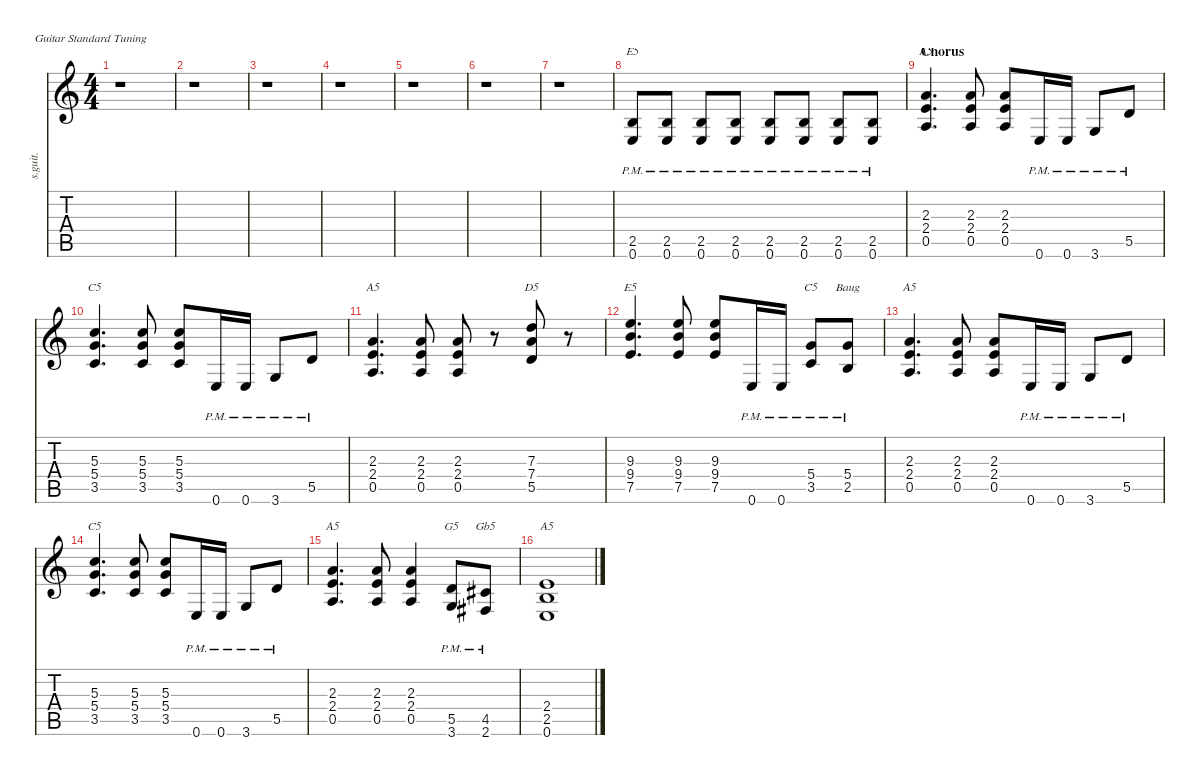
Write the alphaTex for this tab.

\defaultSystemsLayout 4
\hideDynamics
\bracketExtendMode nobrackets
\track ("James Hetfield - Rhythm Guitar" "s.guit.") {instrument distortionguitar}
\staff {score tabs}
\tuning (E4 B3 G3 D3 A2 E2)
\chord ("E5" 3 1 2 2 0 x) {showdiagram false}
\chord ("A5" 3 1 2 2 0 x) {showdiagram false}
\chord ("C5" 3 1 2 2 0 x) {showdiagram false}
\chord ("D5" 3 1 2 2 0 x) {showdiagram false}
\chord ("Baug" 3 1 2 2 0 x) {showdiagram false}
\chord ("G5" 3 1 2 2 0 x) {showdiagram false}
\chord ("Gb5" 3 1 2 2 0 x) {showdiagram false}
\ts (4 4)
\tempo (113 hide)
\clef g2
\ks c
r.1{dy f} |
r.1 |
r.1 |
r.1 |
r.1 |
r.1 |
r.1 |
(2.5{pm} 0.6{pm}).8{ch "E5" lyrics (0 "") lyrics (1 "") lyrics (2 "") lyrics (3 "") lyrics (4 "")} (2.5{pm} 0.6{pm}).8{lyrics (0 "") lyrics (1 "") lyrics (2 "") lyrics (3 "") lyrics (4 "")} (2.5{pm} 0.6{pm}).8{lyrics (0 "") lyrics (1 "") lyrics (2 "") lyrics (3 "") lyrics (4 "")} (2.5{pm} 0.6{pm}).8{lyrics (0 "") lyrics (1 "") lyrics (2 "") lyrics (3 "") lyrics (4 "")} (2.5{pm} 0.6{pm}).8{lyrics (0 "") lyrics (1 "") lyrics (2 "") lyrics (3 "") lyrics (4 "")} (2.5{pm} 0.6{pm}).8{lyrics (0 "") lyrics (1 "") lyrics (2 "") lyrics (3 "") lyrics (4 "")} (2.5{pm} 0.6{pm}).8{lyrics (0 "") lyrics (1 "") lyrics (2 "") lyrics (3 "") lyrics (4 "")} (2.5{pm} 0.6{pm}).8{lyrics (0 "") lyrics (1 "") lyrics (2 "") lyrics (3 "") lyrics (4 "")} |
\section ("" "Chorus")
\tempo (119 hide)
(2.3 2.4 0.5).4{d ch "A5" lyrics (0 "") lyrics (1 "") lyrics (2 "") lyrics (3 "") lyrics (4 "")} (2.3 2.4 0.5).8{lyrics (0 "") lyrics (1 "") lyrics (2 "") lyrics (3 "") lyrics (4 "")} (2.3 2.4 0.5).8{lyrics (0 "") lyrics (1 "") lyrics (2 "") lyrics (3 "") lyrics (4 "")} 0.6{pm}.16{lyrics (0 "") lyrics (1 "") lyrics (2 "") lyrics (3 "") lyrics (4 "")} 0.6{pm}.16{lyrics (0 "") lyrics (1 "") lyrics (2 "") lyrics (3 "") lyrics (4 "")} 3.6{pm}.8{lyrics (0 "") lyrics (1 "") lyrics (2 "") lyrics (3 "") lyrics (4 "")} 5.5{pm}.8{lyrics (0 "") lyrics (1 "") lyrics (2 "") lyrics (3 "") lyrics (4 "")} |
(5.3 5.4 3.5).4{d ch "C5" lyrics (0 "") lyrics (1 "") lyrics (2 "") lyrics (3 "") lyrics (4 "")} (5.3 5.4 3.5).8{lyrics (0 "") lyrics (1 "") lyrics (2 "") lyrics (3 "") lyrics (4 "")} (5.3 5.4 3.5).8{lyrics (0 "") lyrics (1 "") lyrics (2 "") lyrics (3 "") lyrics (4 "")} 0.6{pm}.16{lyrics (0 "") lyrics (1 "") lyrics (2 "") lyrics (3 "") lyrics (4 "")} 0.6{pm}.16{lyrics (0 "") lyrics (1 "") lyrics (2 "") lyrics (3 "") lyrics (4 "")} 3.6{pm}.8{lyrics (0 "") lyrics (1 "") lyrics (2 "") lyrics (3 "") lyrics (4 "")} 5.5{pm}.8{lyrics (0 "") lyrics (1 "") lyrics (2 "") lyrics (3 "") lyrics (4 "")} |
(2.3 2.4 0.5).4{d ch "A5" lyrics (0 "") lyrics (1 "") lyrics (2 "") lyrics (3 "") lyrics (4 "")} (2.3 2.4 0.5).8{lyrics (0 "") lyrics (1 "") lyrics (2 "") lyrics (3 "") lyrics (4 "")} (2.3 2.4 0.5).8{lyrics (0 "") lyrics (1 "") lyrics (2 "") lyrics (3 "") lyrics (4 "")} r.8 (7.3 7.4 5.5).8{ch "D5" lyrics (0 "") lyrics (1 "") lyrics (2 "") lyrics (3 "") lyrics (4 "")} r.8 |
(9.3 9.4 7.5).4{d ch "E5" lyrics (0 "") lyrics (1 "") lyrics (2 "") lyrics (3 "") lyrics (4 "")} (9.3 9.4 7.5).8{lyrics (0 "") lyrics (1 "") lyrics (2 "") lyrics (3 "") lyrics (4 "")} (9.3 9.4 7.5).8{lyrics (0 "") lyrics (1 "") lyrics (2 "") lyrics (3 "") lyrics (4 "")} 0.6{pm}.16{lyrics (0 "") lyrics (1 "") lyrics (2 "") lyrics (3 "") lyrics (4 "")} 0.6{pm}.16{lyrics (0 "") lyrics (1 "") lyrics (2 "") lyrics (3 "") lyrics (4 "")} (5.4{pm} 3.5{pm}).8{ch "C5" lyrics (0 "") lyrics (1 "") lyrics (2 "") lyrics (3 "") lyrics (4 "")} (5.4{pm} 2.5{pm}).8{ch "Baug" lyrics (0 "") lyrics (1 "") lyrics (2 "") lyrics (3 "") lyrics (4 "")} |
(2.3 2.4 0.5).4{d ch "A5" lyrics (0 "") lyrics (1 "") lyrics (2 "") lyrics (3 "") lyrics (4 "")} (2.3 2.4 0.5).8{lyrics (0 "") lyrics (1 "") lyrics (2 "") lyrics (3 "") lyrics (4 "")} (2.3 2.4 0.5).8{lyrics (0 "") lyrics (1 "") lyrics (2 "") lyrics (3 "") lyrics (4 "")} 0.6{pm}.16{lyrics (0 "") lyrics (1 "") lyrics (2 "") lyrics (3 "") lyrics (4 "")} 0.6{pm}.16{lyrics (0 "") lyrics (1 "") lyrics (2 "") lyrics (3 "") lyrics (4 "")} 3.6{pm}.8{lyrics (0 "") lyrics (1 "") lyrics (2 "") lyrics (3 "") lyrics (4 "")} 5.5{pm}.8{lyrics (0 "") lyrics (1 "") lyrics (2 "") lyrics (3 "") lyrics (4 "")} |
(5.3 5.4 3.5).4{d ch "C5" lyrics (0 "") lyrics (1 "") lyrics (2 "") lyrics (3 "") lyrics (4 "")} (5.3 5.4 3.5).8{lyrics (0 "") lyrics (1 "") lyrics (2 "") lyrics (3 "") lyrics (4 "")} (5.3 5.4 3.5).8{lyrics (0 "") lyrics (1 "") lyrics (2 "") lyrics (3 "") lyrics (4 "")} 0.6{pm}.16{lyrics (0 "") lyrics (1 "") lyrics (2 "") lyrics (3 "") lyrics (4 "")} 0.6{pm}.16{lyrics (0 "") lyrics (1 "") lyrics (2 "") lyrics (3 "") lyrics (4 "")} 3.6{pm}.8{lyrics (0 "") lyrics (1 "") lyrics (2 "") lyrics (3 "") lyrics (4 "")} 5.5{pm}.8{lyrics (0 "") lyrics (1 "") lyrics (2 "") lyrics (3 "") lyrics (4 "")} |
(2.3 2.4 0.5).4{d ch "A5" lyrics (0 "") lyrics (1 "") lyrics (2 "") lyrics (3 "") lyrics (4 "")} (2.3 2.4 0.5).8{lyrics (0 "") lyrics (1 "") lyrics (2 "") lyrics (3 "") lyrics (4 "")} (2.3 2.4 0.5).4{lyrics (0 "") lyrics (1 "") lyrics (2 "") lyrics (3 "") lyrics (4 "")} (5.5{pm} 3.6{pm}).8{ch "G5" lyrics (0 "") lyrics (1 "") lyrics (2 "") lyrics (3 "") lyrics (4 "")} (4.5{pm acc #} 2.6{pm acc #}).8{ch "Gb5" lyrics (0 "") lyrics (1 "") lyrics (2 "") lyrics (3 "") lyrics (4 "")} |
(2.4 2.5 0.6).1{ch "A5" lyrics (0 "") lyrics (1 "") lyrics (2 "") lyrics (3 "") lyrics (4 "")}
